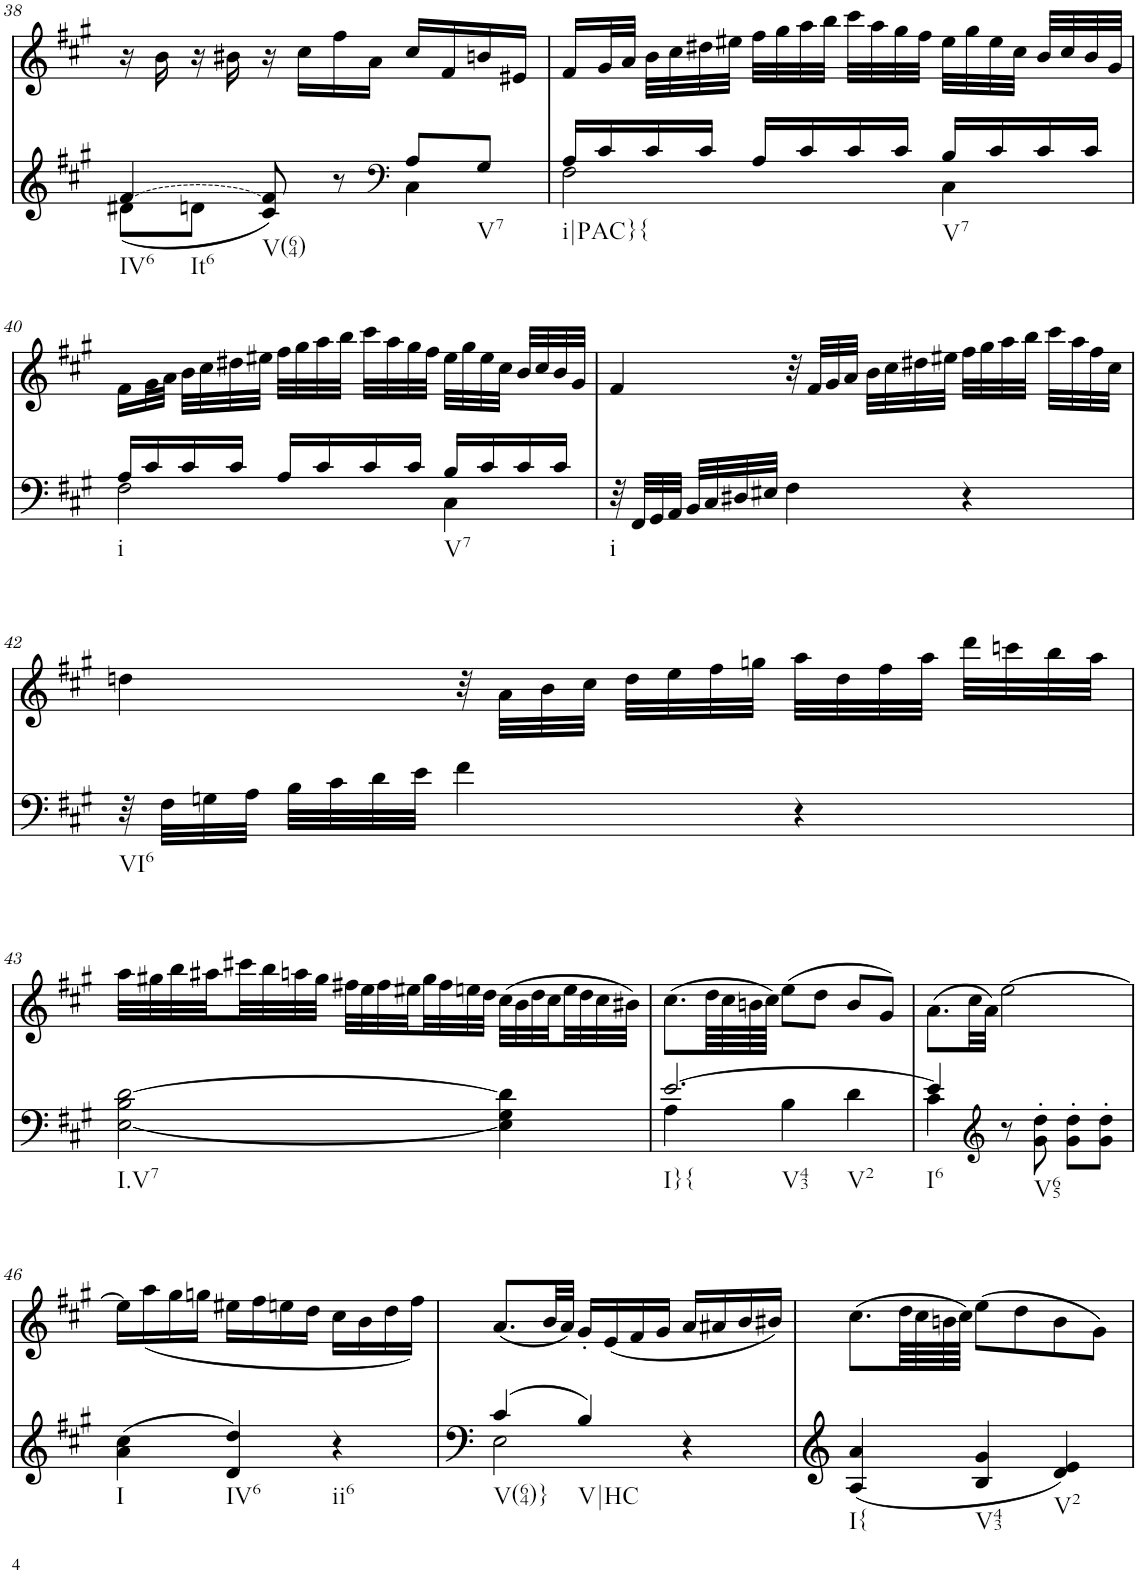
**kern	**kern
*part2	*part1
*staff2	*staff1
*I"Piano, unbenannt	*I"Piano, unbenannt
*I'Pno	*I'Pno
!!LO:PB:g=z
*clefG2	*clefG2
*k[f#c#g#]	*k[f#c#g#]
*M3/4	*M3/4
=38	=38
!LO:TX:b:t=IV6	!
!LO:TX:b:t=It6	!
!LO:T:dash	!
*^	*
[4f#/	(8d#X\L	16r
.	.	16b\
.	8dn\J	16r
.	.	16b#X\
!LO:TX:b:t=V(64)	!	!
(8c#/ 8f#/]	4ryy	16r
.	.	16cc#\LL
8r	.	16ff#\
.	.	16a\JJ
*clefF4	*	*
8A/L	4C#\	16cc#/LL
.	.	16f#/
!LO:TX:b:t=V7	!	!
8G#/J	.	16bn/
.	.	16e#X/JJ
=39	=39	=39
!LO:TX:b:t=i|PAC}{	!	!
16A/LL	2F#\	16f#/LL
16c#/	.	32g#/L
.	.	32a/JJJ
16c#/	.	32b\LLL
.	.	32cc#\
16c#/JJ	.	32dd#X\
.	.	32ee#X\JJJ
16A/LL	.	32ff#\LLL
.	.	32gg#\
16c#/	.	32aa\
.	.	32bb\JJJ
16c#/	.	32ccc#\LLL
.	.	32aa\
16c#/JJ	.	32gg#\
.	.	32ff#\JJJ
!LO:TX:b:t=V7	!	!
16B/LL	4C#\	32ee#\LLL
.	.	32gg#\
16c#/	.	32ee#\
.	.	32cc#\JJJ
16c#/	.	32b/LLL
.	.	32cc#/
16c#/JJ	.	32b/
.	.	32g#/JJJ
!!LO:LB:g=z
=40	=40	=40
!LO:TX:b:t=i	!	!
16A/LL	2F#\	16f#\LL
16c#/	.	32g#\L
.	.	32a\JJJ
16c#/	.	32b\LLL
.	.	32cc#\
16c#/JJ	.	32dd#X\
.	.	32ee#X\JJJ
16A/LL	.	32ff#\LLL
.	.	32gg#\
16c#/	.	32aa\
.	.	32bb\JJJ
16c#/	.	32ccc#\LLL
.	.	32aa\
16c#/JJ	.	32gg#\
.	.	32ff#\JJJ
!LO:TX:b:t=V7	!	!
16B/LL	4C#\	32ee#\LLL
.	.	32gg#\
16c#/	.	32ee#\
.	.	32cc#\JJJ
16c#/	.	32b/LLL
.	.	32cc#/
16c#/JJ	.	32b/
.	.	32g#/JJJ
*v	*v	*
=41	=41
!LO:TX:b:t=i	!
32r	4f#/
32FF#/LLL	.
32GG#/	.
32AA/JJJ	.
32BB/LLL	.
32C#/	.
32D#X/	.
32E#X/JJJ	.
4F#\	32r
.	32f#/LLL
.	32g#/
.	32a/JJJ
.	32b\LLL
.	32cc#\
.	32dd#X\
.	32ee#X\JJJ
4r	32ff#\LLL
.	32gg#\
.	32aa\
.	32bb\JJJ
.	32ccc#\LLL
.	32aa\
.	32ff#\
.	32cc#\JJJ
!!LO:LB:g=z
=42	=42
!LO:TX:b:t=VI6	!
32r	4ddn\
32F#\LLL	.
32Gn\	.
32A\JJJ	.
32B\LLL	.
32c#\	.
32d\	.
32e\JJJ	.
4f#\	32r
.	32a\LLL
.	32b\
.	32cc#\JJJ
.	32dd\LLL
.	32ee\
.	32ff#\
.	32ggn\JJJ
4r	32aa\LLL
.	32dd\
.	32ff#\
.	32aa\JJJ
.	32ddd\LLL
.	32cccn\
.	32bb\
.	32aa\JJJ
!!LO:LB:g=z
=43	=43
!LO:TX:b:t=I.V7	!
[2E\ 2B\ [2d\	32aa\LLL
.	32gg#X\
.	32bb\
.	32aa#X\
.	32ccc#X\
.	32bb\
.	32aan\
.	32gg#\JJJ
.	32ff#X\LLL
.	32ee\
.	32ff#\
.	32ee#X\
.	32gg#\
.	32ff#\
.	32een\
.	32dd\JJJ
4E\] 4G#\ 4d\]	(32cc#\LLL
.	32b\
.	32dd\
.	32cc#\
.	32ee\
.	32dd\
.	32cc#\
.	32b#X\JJJ)
=44	=44
*^	*
!LO:TX:b:t=I}{	!	!
!LO:TX:b:t=V43	!	!
!LO:TX:b:t=V2	!	!
[2.e/	4A\	(8.cc#\L
.	.	64dd\LLL
.	.	64cc#\
.	.	64bn\
.	.	64cc#\JJJJ)
.	4B\	(8ee\L
.	.	8dd\J
.	4d\	8b/L
.	.	8g#/J)
=45	=45	=45
!LO:TX:b:t=I6	!	!
4e/]	4c#\	(8.a\L
.	.	32cc#\LL
.	.	32a\JJJ)
*clefG2	*	*
8r	2ryy	[2ee\
!LO:TX:b:t=V65	!	!
8g#\' 8dd\'	.	.
8g#\' 8dd\'L	.	.
8g#\' 8dd\'J	.	.
*v	*v	*
!!LO:LB:g=z
=46	=46
!LO:TX:b:t=I	!
4a\ 4cc#\	16ee\LL]
.	(<16aa\
.	16gg#\
.	16ggn\JJ
!LO:TX:b:t=IV6	!
4d/ 4dd/)	16ee#X\LL
.	16ff#\
.	16een\
.	16dd\JJ
!LO:TX:b:t=ii6	!
4r	16cc#\LL
.	16b\
.	16dd\
.	16ff#\JJ)
=47	=47
*^	*
!LO:TX:b:t=V(64)}	!	!
(4c#/	2E\	(8.a/L
.	.	32b/LL
.	.	32a/JJJ)
!LO:TX:b:t=V|HC	!	!
4B/)	.	16g#'/LL
.	.	(16e/
.	.	16f#/
.	.	16g#/JJ
4r	4ryy	16a/LL
.	.	16a#X/
.	.	16b/
.	.	16b#X/JJ)
*v	*v	*
=48	=48
!LO:TX:b:t=I{	!
(4A/ 4a/	(8.cc#\L
.	64dd\LLL
.	64cc#\
.	64bn\
.	64cc#\JJJJ)
!LO:TX:b:t=V43	!
4B/ 4g#/	(8ee\L
.	8dd\
!LO:TX:b:t=V2	!
4d/ 4e/)	8b\
.	8g#\J)
=	=
*-	*-
